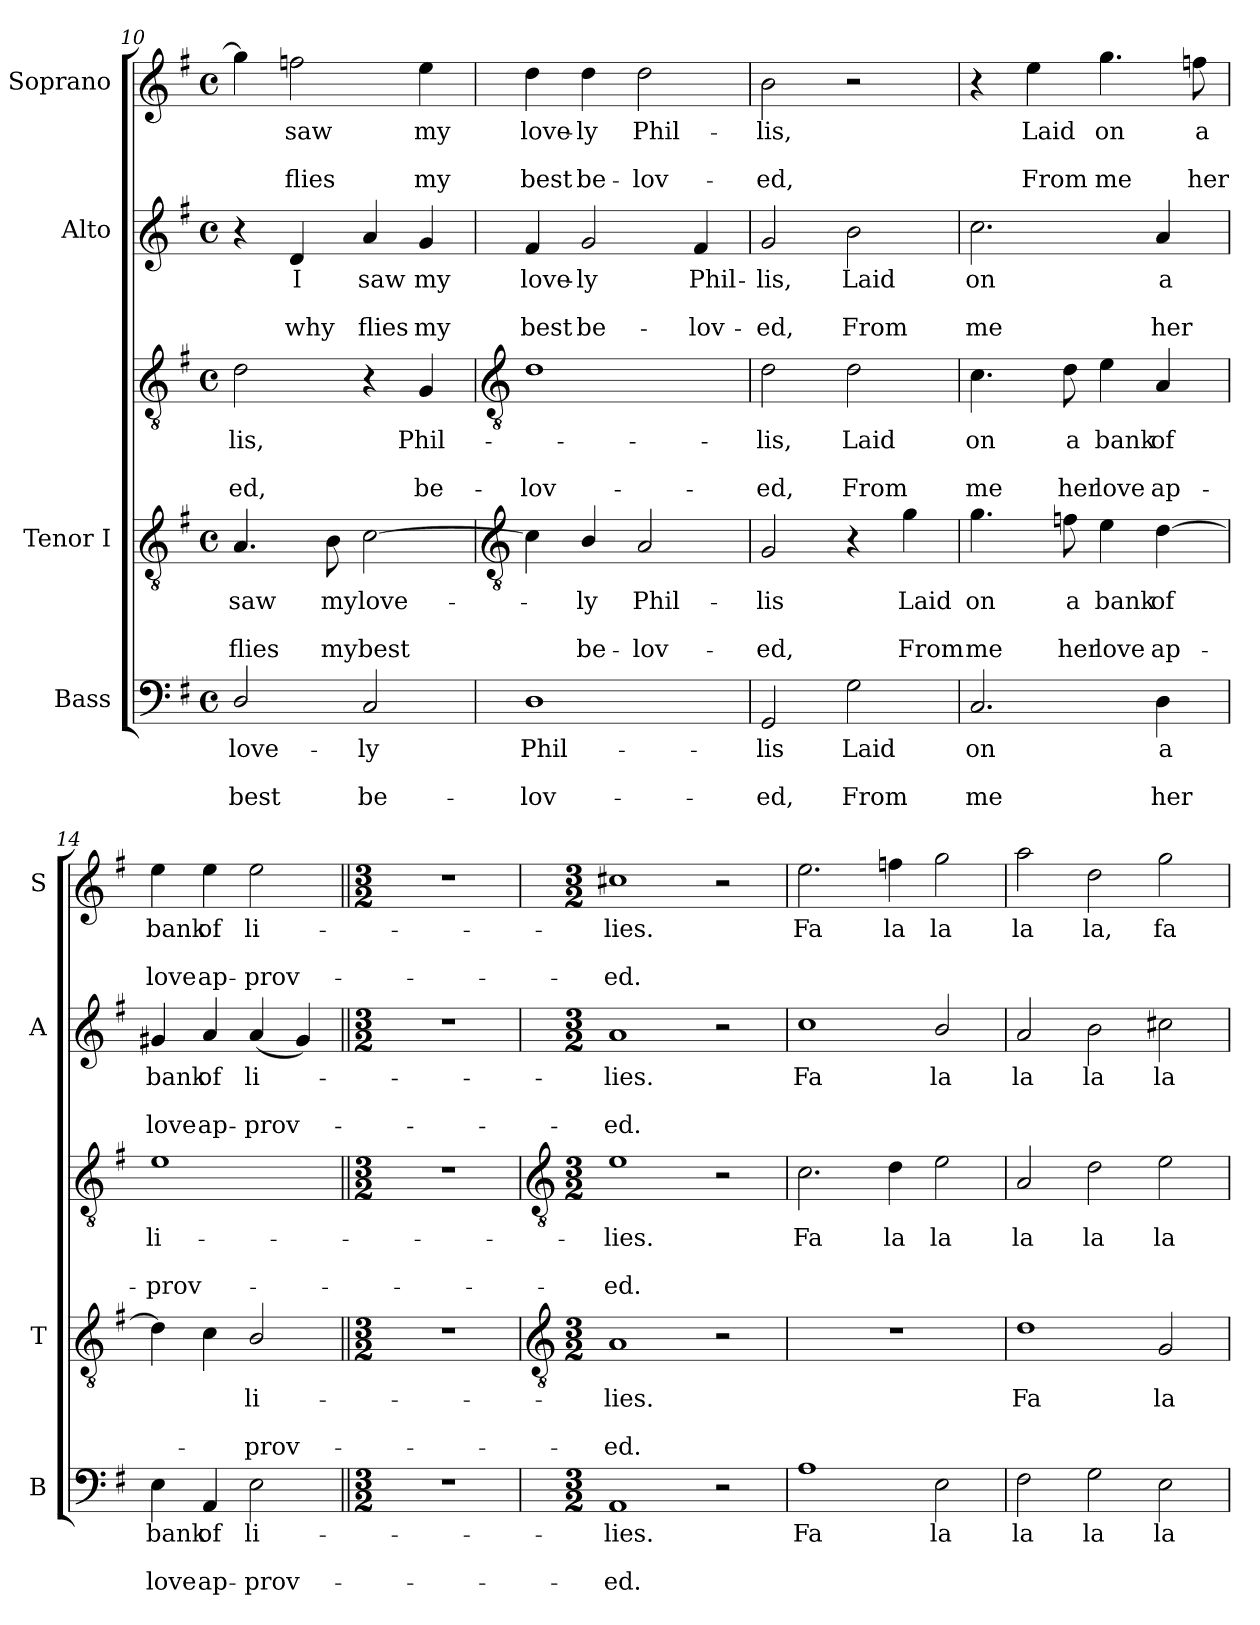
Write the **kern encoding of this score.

**kern	**text	**text	**text	**kern	**text	**text	**text	**kern	**text	**text	**text	**kern	**text	**text	**text	**kern	**text	**text	**text
*part4	*part4	*part4	*part4	*part3	*part3	*part3	*part3	*part3	*part3	*part3	*part3	*part2	*part2	*part2	*part2	*part1	*part1	*part1	*part1
*staff5	*staff5	*staff5	*staff5	*staff4	*staff4	*staff4	*staff4	*staff3	*staff3	*staff3	*staff3	*staff2	*staff2	*staff2	*staff2	*staff1	*staff1	*staff1	*staff1
*I"Bass	*	*	*	*I"Tenor I	*	*	*	*	*	*	*	*I"Alto	*	*	*	*I"Soprano	*	*	*
*I'B	*	*	*	*I'T	*	*	*	*	*	*	*	*I'A	*	*	*	*I'S	*	*	*
*clefF4	*	*	*	*clefGv2	*	*	*	*clefGv2	*	*	*	*clefG2	*	*	*	*clefG2	*	*	*
*k[f#]	*	*	*	*k[f#]	*	*	*	*k[f#]	*	*	*	*k[f#]	*	*	*	*k[f#]	*	*	*
*G:	*	*	*	*G:	*	*	*	*G:	*	*	*	*G:	*	*	*	*G:	*	*	*
*M4/4	*	*	*	*M4/4	*	*	*	*M4/4	*	*	*	*M4/4	*	*	*	*M4/4	*	*	*
*met(c)	*	*	*	*met(c)	*	*	*	*met(c)	*	*	*	*met(c)	*	*	*	*met(c)	*	*	*
=10	=10	=10	=10	=10	=10	=10	=10	=10	=10	=10	=10	=10	=10	=10	=10	=10	=10	=10	=10
!	!LO:LY:b	!	!LO:LY:b	!	!LO:LY:b	!	!LO:LY:b	!	!LO:LY:b	!	!LO:LY:b	!	!	!	!	!	!	!	!
2D/	love-	.	-best	4.A	-saw	.	flies	2d	lis,	.	ed,	4r	.	.	.	4gg]	.	.	.
!	!	!	!	!	!	!	!	!	!	!	!	!	!LO:LY:b	!	!LO:LY:b	!	!LO:LY:b	!	!LO:LY:b
.	.	.	.	.	.	.	.	.	.	.	.	4d	I	.	why	2ffn	saw	.	flies
!	!	!	!	!	!LO:LY:b	!	!LO:LY:b	!	!	!	!	!	!	!	!	!	!	!	!
.	.	.	.	8B	my	.	my	.	.	.	.	.	.	.	.	.	.	.	.
!	!LO:LY:b	!	!LO:LY:b	!	!LO:LY:b	!	!LO:LY:b	!	!	!	!	!	!LO:LY:b	!	!LO:LY:b	!	!	!	!
2C	ly	.	be-	[2c	love-	.	best	4r	.	.	.	4a	saw	.	flies	.	.	.	.
!	!	!	!	!	!	!	!	!	!LO:LY:b	!	!LO:LY:b	!	!LO:LY:b	!	!LO:LY:b	!	!LO:LY:b	!	!LO:LY:b
.	.	.	.	.	.	.	.	4G	Phil-	.	be-	4g	my	.	my	4ee	my	.	my
!!LO:LB:g=z
=11	=11	=11	=11	=11	=11	=11	=11	=11	=11	=11	=11	=11	=11	=11	=11	=11	=11	=11	=11
*	*	*	*	*clefGv2	*	*	*	*clefGv2	*	*	*	*	*	*	*	*	*	*	*
!	!LO:LY:b	!	!LO:LY:b	!	!	!	!	!	!	!	!LO:LY:b	!	!LO:LY:b	!	!LO:LY:b	!	!LO:LY:b	!	!LO:LY:b
1D	-Phil-	.	-lov-	4c]	.	.	.	1d	.	.	lov-	4f#	love-	.	-best	4dd	love-	.	-best
!	!	!	!	!	!LO:LY:b	!	!LO:LY:b	!	!	!	!	!	!LO:LY:b	!	!LO:LY:b	!	!LO:LY:b	!	!LO:LY:b
.	.	.	.	4B/	-ly	.	be-	.	.	.	.	2g	ly	.	be-	4dd	ly	.	be-
!	!	!	!	!	!LO:LY:b	!	!LO:LY:b	!	!	!	!	!	!	!	!	!	!LO:LY:b	!	!LO:LY:b
.	.	.	.	2A	-Phil-	.	-lov-	.	.	.	.	.	.	.	.	2dd	-Phil-	.	-lov-
!	!	!	!	!	!	!	!	!	!	!	!	!	!LO:LY:b	!	!LO:LY:b	!	!	!	!
.	.	.	.	.	.	.	.	.	.	.	.	4f#	-Phil-	.	-lov-	.	.	.	.
=12	=12	=12	=12	=12	=12	=12	=12	=12	=12	=12	=12	=12	=12	=12	=12	=12	=12	=12	=12
!	!LO:LY:b	!	!LO:LY:b	!	!LO:LY:b	!	!LO:LY:b	!	!LO:LY:b	!	!LO:LY:b	!	!LO:LY:b	!	!LO:LY:b	!	!LO:LY:b	!	!LO:LY:b
2GG	-lis	.	ed,	2G	lis	.	ed,	2d	-lis,	.	ed,	2g	-lis,	.	ed,	2b	-lis,	.	ed,
!	!LO:LY:b	!	!LO:LY:b	!	!	!	!	!	!LO:LY:b	!	!LO:LY:b	!	!LO:LY:b	!	!LO:LY:b	!	!	!	!
2G	Laid	.	From	4r	.	.	.	2d	Laid	.	From	2b	Laid	.	From	2r	.	.	.
!	!	!	!	!	!LO:LY:b	!	!LO:LY:b	!	!	!	!	!	!	!	!	!	!	!	!
.	.	.	.	4g	Laid	.	From	.	.	.	.	.	.	.	.	.	.	.	.
=13	=13	=13	=13	=13	=13	=13	=13	=13	=13	=13	=13	=13	=13	=13	=13	=13	=13	=13	=13
!	!LO:LY:b	!	!LO:LY:b	!	!LO:LY:b	!	!LO:LY:b	!	!LO:LY:b	!	!LO:LY:b	!	!LO:LY:b	!	!LO:LY:b	!	!	!	!
2.C	on	.	me	4.g	-on	.	me	4.c	on	.	me	2.cc	on	.	me	4r	.	.	.
!	!	!	!	!	!	!	!	!	!	!	!	!	!	!	!	!	!LO:LY:b	!	!LO:LY:b
.	.	.	.	.	.	.	.	.	.	.	.	.	.	.	.	4ee	Laid	.	From
!	!	!	!	!	!LO:LY:b	!	!LO:LY:b	!	!LO:LY:b	!	!LO:LY:b	!	!	!	!	!	!	!	!
.	.	.	.	8fn	a	.	her	8d	a	.	her	.	.	.	.	.	.	.	.
!	!	!	!	!	!LO:LY:b	!	!LO:LY:b	!	!LO:LY:b	!	!LO:LY:b	!	!	!	!	!	!LO:LY:b	!	!LO:LY:b
.	.	.	.	4e	bank	.	love	4e	bank	.	love	.	.	.	.	4.gg	on	.	me
!	!LO:LY:b	!	!LO:LY:b	!	!LO:LY:b	!	!LO:LY:b	!	!LO:LY:b	!	!LO:LY:b	!	!LO:LY:b	!	!LO:LY:b	!	!	!	!
4D	a	.	her	[4d	of	.	ap-	4A	of	.	ap-	4a	a	.	her	.	.	.	.
!	!	!	!	!	!	!	!	!	!	!	!	!	!	!	!	!	!LO:LY:b	!	!LO:LY:b
.	.	.	.	.	.	.	.	.	.	.	.	.	.	.	.	8ffn	a	.	her
=14	=14	=14	=14	=14	=14	=14	=14	=14	=14	=14	=14	=14	=14	=14	=14	=14	=14	=14	=14
!	!LO:LY:b	!	!LO:LY:b	!	!	!	!	!	!LO:LY:b	!	!LO:LY:b	!	!LO:LY:b	!	!LO:LY:b	!	!LO:LY:b	!	!LO:LY:b
4E	bank	.	love	4d]	.	.	.	1e	li-	.	-prov-	4g#X	bank	.	love	4ee	bank	.	love
!	!LO:LY:b	!	!LO:LY:b	!	!	!	!	!	!	!	!	!	!LO:LY:b	!	!LO:LY:b	!	!LO:LY:b	!	!LO:LY:b
4AA	of	.	ap-	4c	.	.	.	.	.	.	.	4a	of	.	ap-	4ee	of	.	ap-
!	!LO:LY:b	!	!LO:LY:b	!	!LO:LY:b	!	!LO:LY:b	!	!	!	!	!	!LO:LY:b	!	!LO:LY:b	!	!LO:LY:b	!	!LO:LY:b
2E	-li-	.	-prov-	2B/	-li-	.	-prov-	.	.	.	.	(<4a	-li-	.	prov-	2ee	-li-	.	-prov-
.	.	.	.	.	.	.	.	.	.	.	.	4g#)	.	.	.	.	.	.	.
=15||	=15||	=15||	=15||	=15||	=15||	=15||	=15||	=15||	=15||	=15||	=15||	=15||	=15||	=15||	=15||	=15||	=15||	=15||	=15||
*M3/2	*	*	*	*M3/2	*	*	*	*M3/2	*	*	*	*M3/2	*	*	*	*M3/2	*	*	*
1.r	.	.	.	1.r	.	.	.	1.r	.	.	.	1.r	.	.	.	1.r	.	.	.
!!LO:LB:g=z
=16	=16	=16	=16	=16	=16	=16	=16	=16	=16	=16	=16	=16	=16	=16	=16	=16	=16	=16	=16
*	*	*	*	*clefGv2	*	*	*	*clefGv2	*	*	*	*	*	*	*	*	*	*	*
*M3/2	*	*	*	*M3/2	*	*	*	*M3/2	*	*	*	*M3/2	*	*	*	*M3/2	*	*	*
!	!LO:LY:b	!	!LO:LY:b	!	!LO:LY:b	!	!LO:LY:b	!	!LO:LY:b	!	!LO:LY:b	!	!LO:LY:b	!	!LO:LY:b	!	!LO:LY:b	!	!LO:LY:b
1AA	-lies.	.	ed.	1A	lies.	.	ed.	1e	-lies.	.	ed.	1a	lies.	.	ed.	1cc#X	-lies.	.	ed.
2r	.	.	.	2r	.	.	.	2r	.	.	.	2r	.	.	.	2r	.	.	.
=17	=17	=17	=17	=17	=17	=17	=17	=17	=17	=17	=17	=17	=17	=17	=17	=17	=17	=17	=17
!	!LO:LY:b	!	!	!LO:N:vis=1	!	!	!	!	!LO:LY:b	!	!	!	!LO:LY:b	!	!	!	!LO:LY:b	!	!
1A	Fa	.	.	1.r	.	.	.	2.c	Fa	.	.	1cc	Fa	.	.	2.ee	Fa	.	.
!	!	!	!	!	!	!	!	!	!LO:LY:b	!	!	!	!	!	!	!	!LO:LY:b	!	!
.	.	.	.	.	.	.	.	4d	la	.	.	.	.	.	.	4ffn	la	.	.
!	!LO:LY:b	!	!	!	!	!	!	!	!LO:LY:b	!	!	!	!LO:LY:b	!	!	!	!LO:LY:b	!	!
2E	la	.	.	.	.	.	.	2e	la	.	.	2b/	la	.	.	2gg	la	.	.
=18	=18	=18	=18	=18	=18	=18	=18	=18	=18	=18	=18	=18	=18	=18	=18	=18	=18	=18	=18
!	!LO:LY:b	!	!	!	!LO:LY:b	!	!	!	!LO:LY:b	!	!	!	!LO:LY:b	!	!	!	!LO:LY:b	!	!
2F#	la	.	.	1d	Fa	.	.	2A	la	.	.	2a	la	.	.	2aa	la	.	.
!	!LO:LY:b	!	!	!	!	!	!	!	!LO:LY:b	!	!	!	!LO:LY:b	!	!	!	!LO:LY:b	!	!
2G	la	.	.	.	.	.	.	2d	la	.	.	2b	la	.	.	2dd	la,	.	.
!	!LO:LY:b	!	!	!	!LO:LY:b	!	!	!	!LO:LY:b	!	!	!	!LO:LY:b	!	!	!	!LO:LY:b	!	!
2E	la	.	.	2G	la	.	.	2e	la	.	.	2cc#X	la	.	.	2gg	fa	.	.
=	=	=	=	=	=	=	=	=	=	=	=	=	=	=	=	=	=	=	=
*-	*-	*-	*-	*-	*-	*-	*-	*-	*-	*-	*-	*-	*-	*-	*-	*-	*-	*-	*-
